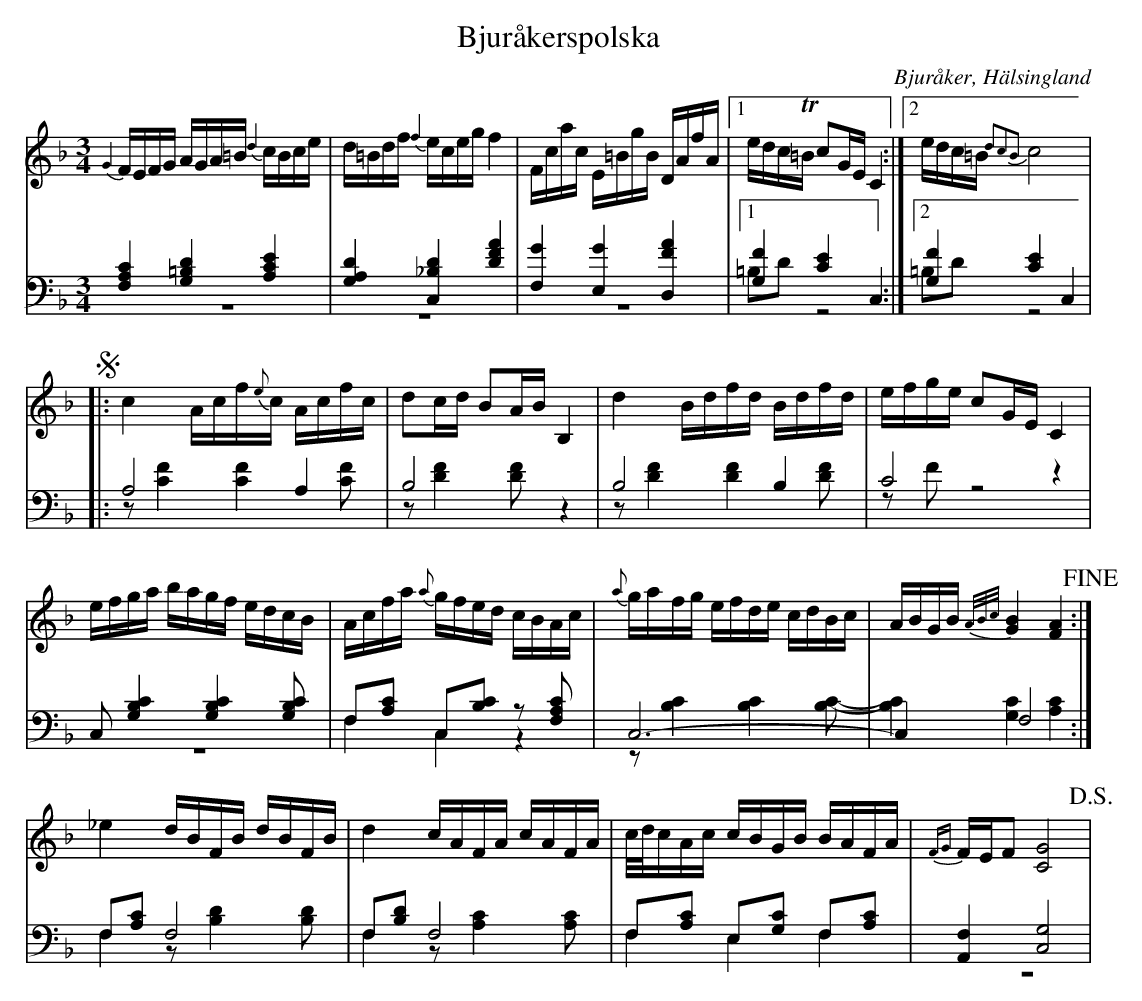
X:1
T: Bjuråkerspolska
O: Bjuråker, Hälsingland
M: 3/4
L: 1/16
K: F
V:1
V:2
V:3 merge
V:1
{G2}FEFG AGA=B {d2}cBce|d=Bdf {f2}eceg f4|Fcac E=BgB DAfA|1 edcT=B c2GE C4:|2 edc=B {d2c2B2}c8 |
!segno! |:c4 Acf{e}c Acfc|d2cd B2AB B,4|d4 Bdfd Bdfd|efge c2GE C4|
efga bagf edcB|Acfa {a}gfed cBAc|{a}gafg efde cdBc|ABGB {A/B/c/}[G4B4] [F4A4] !fine!:|
_e4 dBFB dBFB|d4 cAFA cAFA|c/d/cAc cBGB BAFA|{FG}FEF2 [C8G8] !D.S.!|
V:2 clef=bass
[F,4A,4C4] [G,4=B,4D4] [A,4C4E4]|[G,4A,4D4] [C,4_B,4D4] [D4F4A4]|[F,4G4] [E,4G4] [D,4F4A4]|1 [G,4F4] [C4E4] C,4:|2 [G,4F4] [C4E4] C,4 |
|:A,8 A,4|B,8 z4|B,8  B,4|C8 z4|
C,2 [G,4B,4C4] [G,4B,4C4] [G,2B,2C2]|F,2[A,2C2] C,2[B,2C2] z2 [F,2A,2C2]|C,12-|C,4 F,8:|
F,2[A,2C2] F,8|F,2[B,2D2] F,8|F,2[A,2C2] E,2[G,2C2] F,2[A,2C2]|[A,,4F,4] [C,8G,8] |
V:3 clef=bass
z12|z12|z12|1 =B,2D2 z8:|2 =B,2D2 z8|
|:z2 [C4F4] [C4F4] [C2F2]|z2 [D4F4] [D2F2] z4|z2 [D4F4] [D4F4] [D2F2]|z2 F2 z8|
z12|F,4 C,4 z4|z2 [B,4C4] [B,4C4] [B,2C2]-|[B,4C4] [G,4C4] [A,4C4]:|
F,4 z2 [B,4D4] [B,2D2]|F,4 z2 [A,4C4] [A,2C2]|F,4 E,4 F,4|z12|
